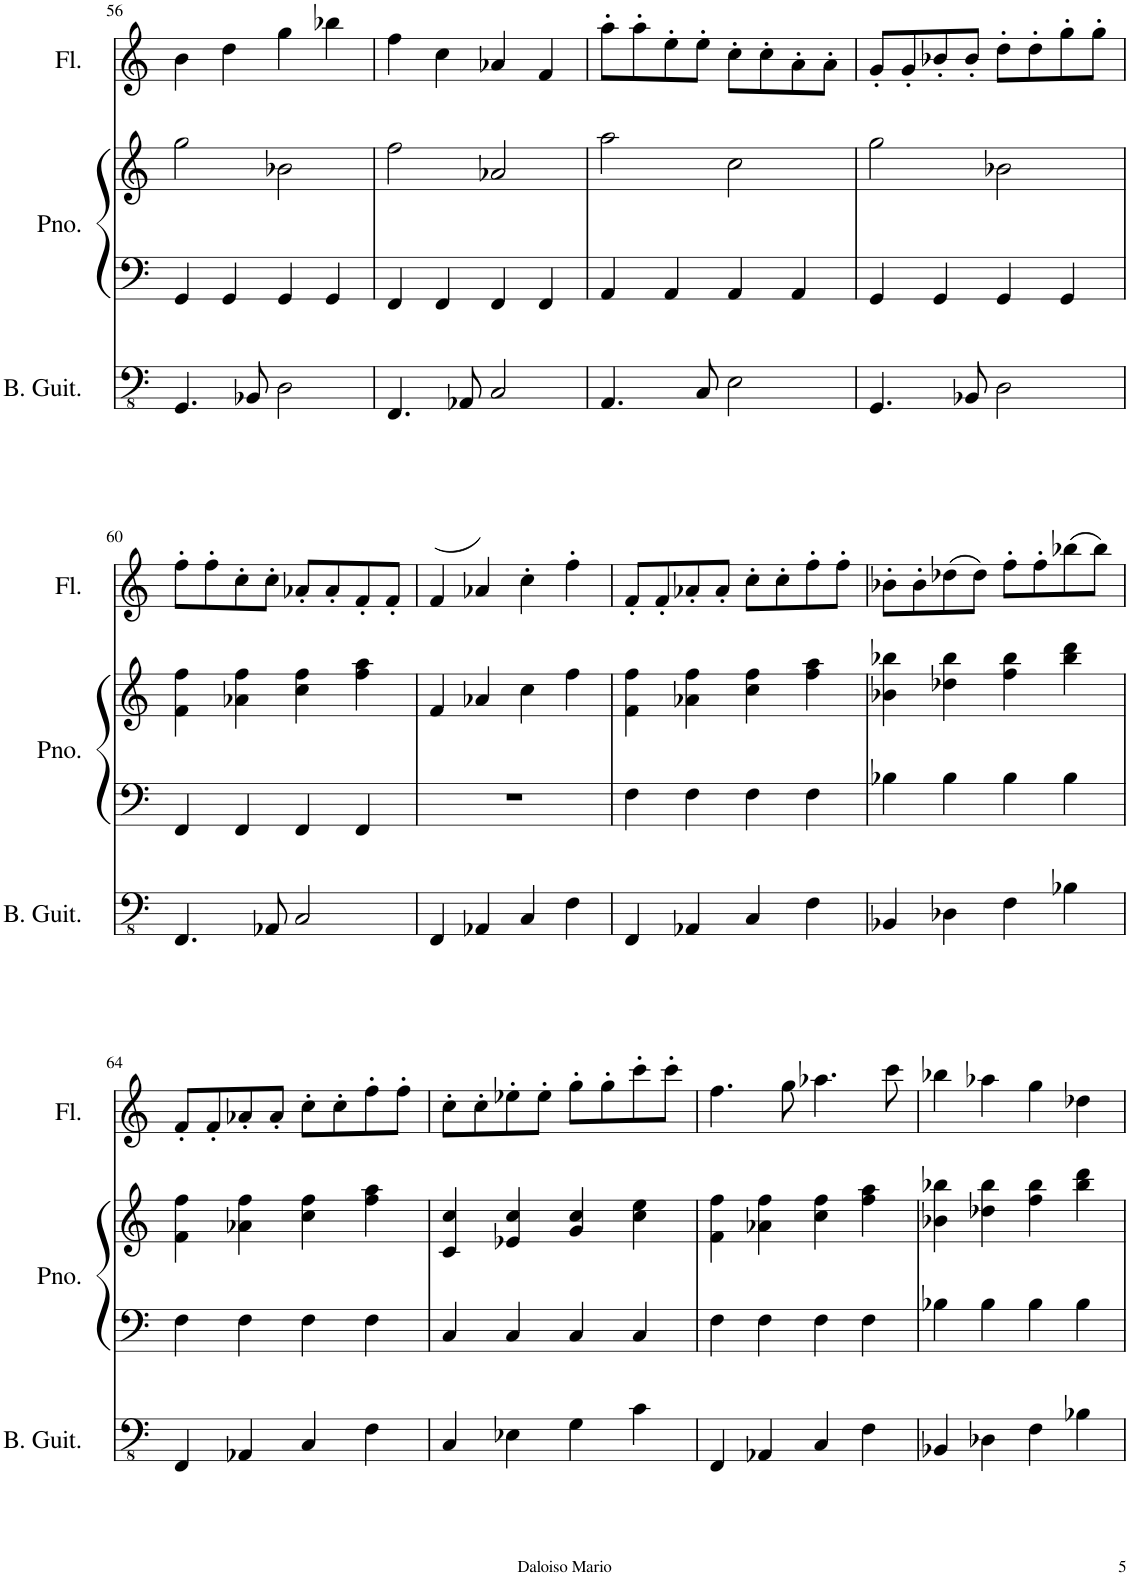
**kern	**kern	**kern	**kern
*part3	*part2	*part2	*part1
*staff4	*staff3	*staff2	*staff1
*I"Bass Guitar	*I"Piano	*	*I"Flute
*I'B. Guit.	*I'Pno.	*	*I'Fl.
!!LO:PB:g=z
*clefFv4	*clefF4	*clefG2	*clefG2
*k[]	*k[]	*k[]	*k[]
*M4/4	*M4/4	*M4/4	*M4/4
=56	=56	=56	=56
4.GGG/	4GG/	2gg\	4b\
.	4GG/	.	4dd\
8BBB-X/	.	.	.
2DD\	4GG/	2b-X\	4gg\
.	4GG/	.	4bb-X\
=57	=57	=57	=57
4.FFF/	4FF/	2ff\	4ff\
.	4FF/	.	4cc\
8AAA-X/	.	.	.
2CC/	4FF/	2a-X/	4a-X/
.	4FF/	.	4f/
=58	=58	=58	=58
4.AAA/	4AA/	2aa\	8aa'\L
.	.	.	8aa'\
.	4AA/	.	8ee'\
8CC/	.	.	8ee'\J
2EE\	4AA/	2cc\	8cc'\L
.	.	.	8cc'\
.	4AA/	.	8a'\
.	.	.	8a'\J
=59	=59	=59	=59
4.GGG/	4GG/	2gg\	8g'/L
.	.	.	8g'/
.	4GG/	.	8b-X'/
8BBB-X/	.	.	8b-'/J
2DD\	4GG/	2b-X\	8dd'\L
.	.	.	8dd'\
.	4GG/	.	8gg'\
.	.	.	8gg'\J
!!LO:LB:g=z
=60	=60	=60	=60
4.FFF/	4FF/	4f\ 4ff\	8ff'\L
.	.	.	8ff'\
.	4FF/	4a-X\ 4ff\	8cc'\
8AAA-X/	.	.	8cc'\J
2CC/	4FF/	4cc\ 4ff\	8a-X'/L
.	.	.	8a-'/
.	4FF/	4ff\ 4aa\	8f'/
.	.	.	8f'/J
=61	=61	=61	=61
4FFF/	1r	4f/	(4f/
4AAA-X/	.	4a-X/	4a-X/)
4CC/	.	4cc\	4cc'\
4FF\	.	4ff\	4ff'\
=62	=62	=62	=62
4FFF/	4F\	4f\ 4ff\	8f'/L
.	.	.	8f'/
4AAA-X/	4F\	4a-X\ 4ff\	8a-X'/
.	.	.	8a-'/J
4CC/	4F\	4cc\ 4ff\	8cc'\L
.	.	.	8cc'\
4FF\	4F\	4ff\ 4aa\	8ff'\
.	.	.	8ff'\J
=63	=63	=63	=63
4BBB-X/	4B-X\	4b-X\ 4bb-X\	8b-X'\L
.	.	.	8b-'\
4DD-X\	4B-\	4dd-X\ 4bb-\	(8dd-X\
.	.	.	8dd-\J)
4FF\	4B-\	4ff\ 4bb-\	8ff'\L
.	.	.	8ff'\
4BB-X\	4B-\	4bb-\ 4ddd\	(8bb-X\
.	.	.	8bb-\J)
!!LO:LB:g=z
=64	=64	=64	=64
4FFF/	4F\	4f\ 4ff\	8f'/L
.	.	.	8f'/
4AAA-X/	4F\	4a-X\ 4ff\	8a-X'/
.	.	.	8a-'/J
4CC/	4F\	4cc\ 4ff\	8cc'\L
.	.	.	8cc'\
4FF\	4F\	4ff\ 4aa\	8ff'\
.	.	.	8ff'\J
=65	=65	=65	=65
4CC/	4C/	4c/ 4cc/	8cc'\L
.	.	.	8cc'\
4EE-X\	4C/	4e-X/ 4cc/	8ee-X'\
.	.	.	8ee-'\J
4GG\	4C/	4g/ 4cc/	8gg'\L
.	.	.	8gg'\
4C\	4C/	4cc\ 4ee\	8ccc'\
.	.	.	8ccc'\J
=66	=66	=66	=66
4FFF/	4F\	4f\ 4ff\	4.ff\
4AAA-X/	4F\	4a-X\ 4ff\	.
.	.	.	8gg\
4CC/	4F\	4cc\ 4ff\	4.aa-X\
4FF\	4F\	4ff\ 4aa\	.
.	.	.	8ccc\
=67	=67	=67	=67
4BBB-X/	4B-X\	4b-X\ 4bb-X\	4bb-X\
4DD-X\	4B-\	4dd-X\ 4bb-\	4aa-X\
4FF\	4B-\	4ff\ 4bb-\	4gg\
4BB-X\	4B-\	4bb-\ 4ddd\	4dd-X\
=	=	=	=
*-	*-	*-	*-
